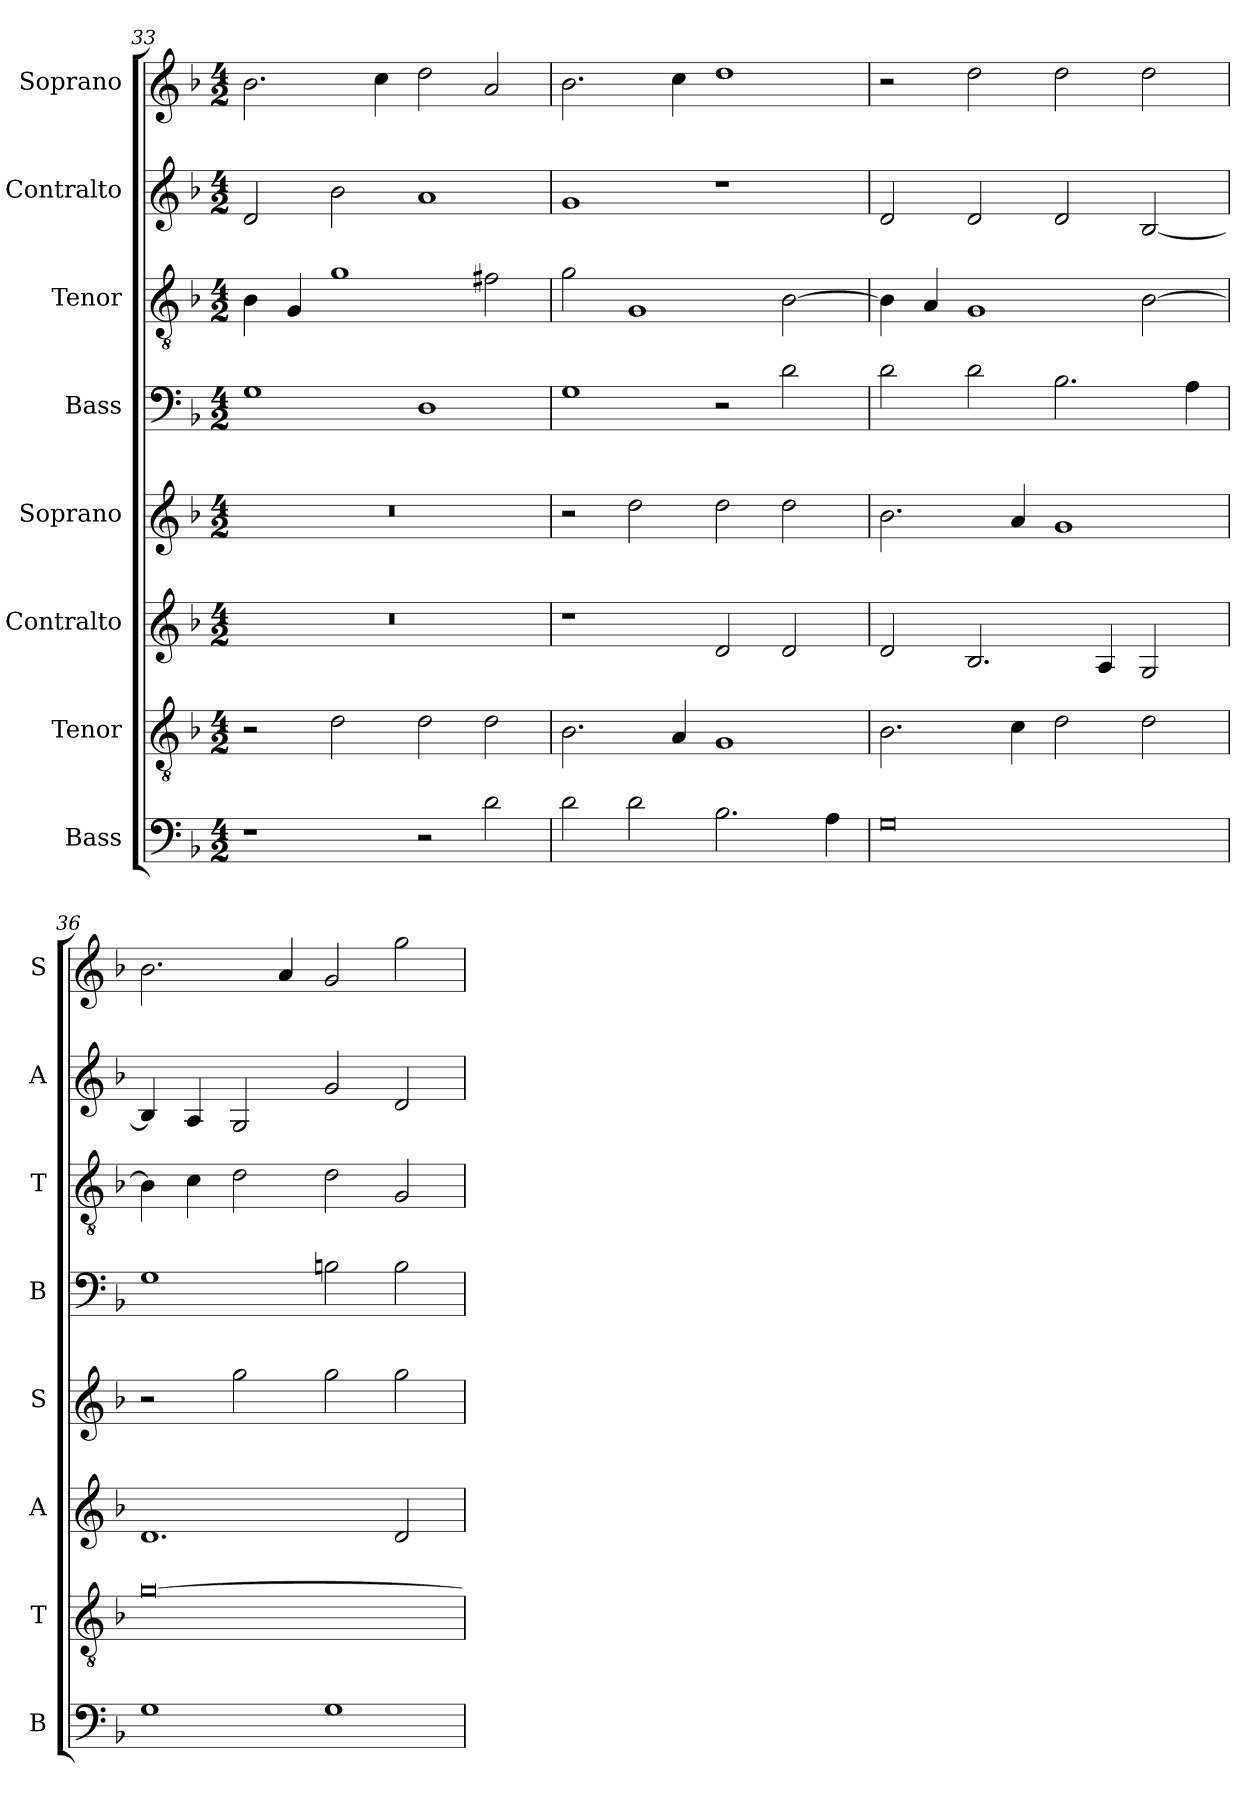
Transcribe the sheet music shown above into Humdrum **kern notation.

**kern	**kern	**kern	**kern	**kern	**kern	**kern	**kern
*part8	*part7	*part6	*part5	*part4	*part3	*part2	*part1
*staff8	*staff7	*staff6	*staff5	*staff4	*staff3	*staff2	*staff1
*I"Bass	*I"Tenor	*I"Contralto	*I"Soprano	*I"Bass	*I"Tenor	*I"Contralto	*I"Soprano
*I'B	*I'T	*I'A	*I'S	*I'B	*I'T	*I'A	*I'S
*clefF4	*clefGv2	*clefG2	*clefG2	*clefF4	*clefGv2	*clefG2	*clefG2
*k[b-]	*k[b-]	*k[b-]	*k[b-]	*k[b-]	*k[b-]	*k[b-]	*k[b-]
*G:dor	*G:dor	*G:dor	*G:dor	*G:dor	*G:dor	*G:dor	*G:dor
*M4/2	*M4/2	*M4/2	*M4/2	*M4/2	*M4/2	*M4/2	*M4/2
=33	=33	=33	=33	=33	=33	=33	=33
1r	2r	0r	0r	1G	4B-	2d	2.b-
.	.	.	.	.	4G	.	.
.	2d	.	.	.	1g	2b-	.
.	.	.	.	.	.	.	4cc
2r	2d	.	.	1D	.	1a	2dd
2d	2d	.	.	.	2f#X	.	2a
=34	=34	=34	=34	=34	=34	=34	=34
2d	2.B-	1r	2r	1G	2g	1g	2.b-
2d	.	.	2dd	.	1G	.	.
.	4A	.	.	.	.	.	4cc
2.B-	1G	2d	2dd	2r	.	1r	1dd
.	.	2d	2dd	2d	[2B-	.	.
4A	.	.	.	.	.	.	.
=35	=35	=35	=35	=35	=35	=35	=35
0G	2.B-	2d	2.b-	2d	4B-]	2d	2r
.	.	.	.	.	4A	.	.
.	.	2.B-	.	2d	1G	2d	2dd
.	4c	.	4a	.	.	.	.
.	2d	.	1g	2.B-	.	2d	2dd
.	.	4A	.	.	.	.	.
.	2d	2G	.	.	[2B-	[2B-	2dd
.	.	.	.	4A	.	.	.
=36	=36	=36	=36	=36	=36	=36	=36
1G	[0g	1.d	2r	1G	4B-]	4B-]	2.b-
.	.	.	.	.	4c	4A	.
.	.	.	2gg	.	2d	2G	.
.	.	.	.	.	.	.	4a
1G	.	.	2gg	2Bn	2d	2g	2g
.	.	2d	2gg	2B	2G	2d	2gg
=	=	=	=	=	=	=	=
*-	*-	*-	*-	*-	*-	*-	*-
